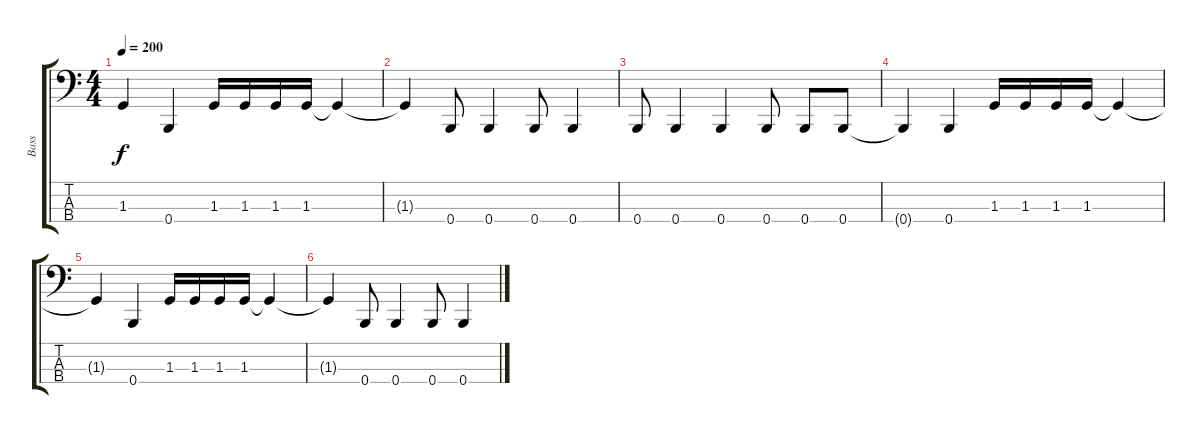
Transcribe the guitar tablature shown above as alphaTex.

\track ("Bass" "Bass") {instrument electricbasspick}
\staff {score tabs}
\tuning (E2 B1 Gb1 B0) {hide}
\ts (4 4)
\tempo 200
\clef f4
\ks c
1.3{t}.4{dy f} 0.4.4 1.3.16 1.3.16 1.3.16 1.3.16 1.3{t}.4 |
1.3{t}.4 0.4.8 0.4.4 0.4.8 0.4.4 |
0.4.8 0.4.4 0.4.4 0.4.8 0.4.8 0.4.8 |
0.4{t}.4 0.4.4 1.3.16 1.3.16 1.3.16 1.3.16 1.3{t}.4 |
1.3{t}.4 0.4.4 1.3.16 1.3.16 1.3.16 1.3.16 1.3{t}.4 |
1.3{t}.4 0.4.8 0.4.4 0.4.8 0.4.4
